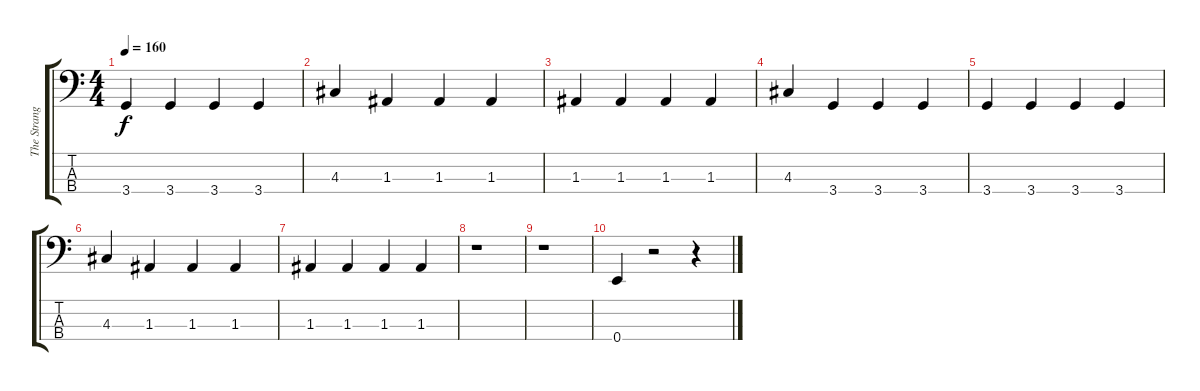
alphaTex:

\track ("The Strange man (Bass)" "The Strang") {instrument electricbassfinger}
\staff {score tabs}
\tuning (G2 D2 A1 E1) {hide}
\ts (4 4)
\tempo 160
\clef f4
\ks c
3.4.4{dy f} 3.4.4 3.4.4 3.4.4 |
4.3.4 1.3.4 1.3.4 1.3.4 |
1.3.4 1.3.4 1.3.4 1.3.4 |
4.3.4 3.4.4 3.4.4 3.4.4 |
3.4.4 3.4.4 3.4.4 3.4.4 |
4.3.4 1.3.4 1.3.4 1.3.4 |
1.3.4 1.3.4 1.3.4 1.3.4 |
r.1 |
r.1 |
0.4.4 r.2 r.4
